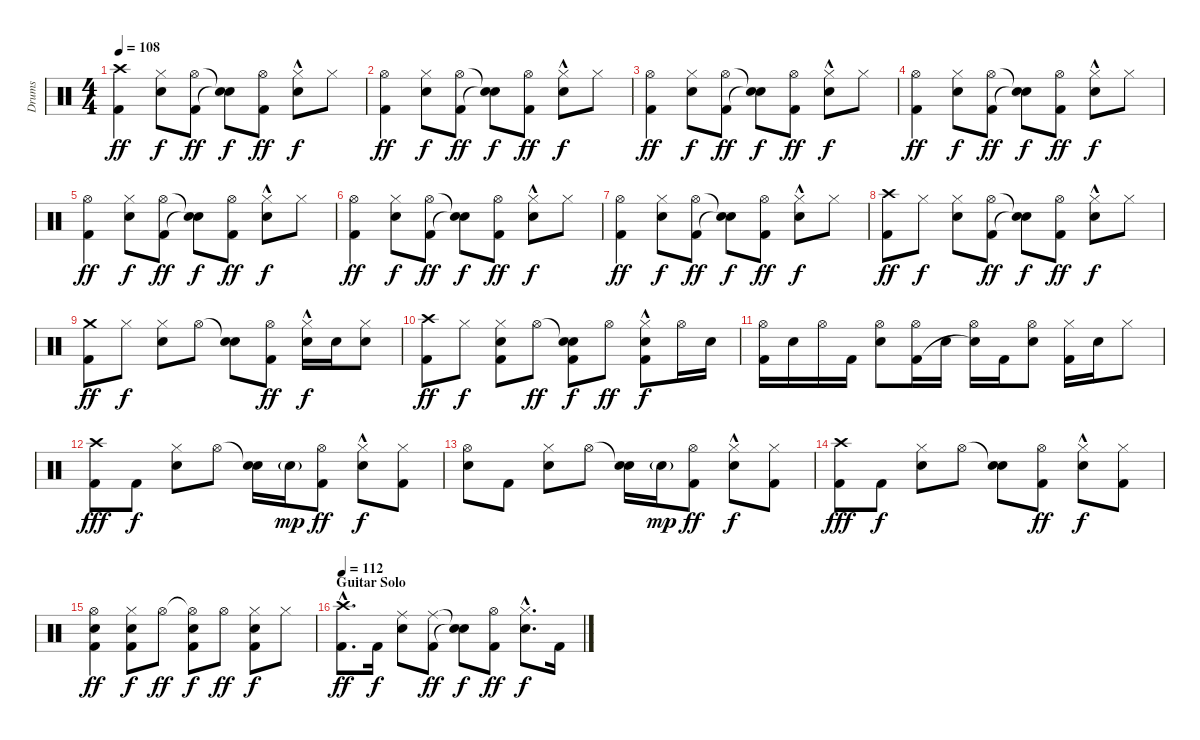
\track ("Drums" "Drums") {instrument percussion}
\staff {score}
\articulation defaults
\ts (4 4)
\tempo 108
\clef neutral
\ks c
("Crash high (hit)" "Kick (hit) 2").4{dy ff} ("Hi-Hat (closed)" "Electric Snare (hit)").8{dy f} ("Hi-Hat (open)" "Kick (hit) 2").8{dy ff} ("Snare (hit)"{t} "Snare (hit)"{t}).8{dy f} ("Hi-Hat (open)" "Kick (hit) 2").8{dy ff} ("Hi-Hat (closed)" "Electric Snare (hit)"{hac}).8{dy f} "Hi-Hat (closed)".8 |
("Hi-Hat (open)" "Kick (hit) 2").4{dy ff} ("Hi-Hat (closed)" "Electric Snare (hit)").8{dy f} ("Hi-Hat (open)" "Kick (hit) 2").8{dy ff} ("Snare (hit)"{t} "Snare (hit)"{t}).8{dy f} ("Hi-Hat (open)" "Kick (hit) 2").8{dy ff} ("Hi-Hat (closed)" "Electric Snare (hit)"{hac}).8{dy f} "Hi-Hat (closed)".8 |
("Hi-Hat (open)" "Kick (hit) 2").4{dy ff} ("Hi-Hat (closed)" "Electric Snare (hit)").8{dy f} ("Hi-Hat (open)" "Kick (hit) 2").8{dy ff} ("Snare (hit)"{t} "Snare (hit)"{t}).8{dy f} ("Hi-Hat (open)" "Kick (hit) 2").8{dy ff} ("Hi-Hat (closed)" "Electric Snare (hit)"{hac}).8{dy f} "Hi-Hat (closed)".8 |
("Hi-Hat (open)" "Kick (hit) 2").4{dy ff} ("Hi-Hat (closed)" "Electric Snare (hit)").8{dy f} ("Hi-Hat (open)" "Kick (hit) 2").8{dy ff} ("Snare (hit)"{t} "Snare (hit)"{t}).8{dy f} ("Hi-Hat (open)" "Kick (hit) 2").8{dy ff} ("Hi-Hat (closed)" "Electric Snare (hit)"{hac}).8{dy f} "Hi-Hat (closed)".8 |
("Hi-Hat (open)" "Kick (hit) 2").4{dy ff} ("Hi-Hat (closed)" "Electric Snare (hit)").8{dy f} ("Hi-Hat (open)" "Kick (hit) 2").8{dy ff} ("Snare (hit)"{t} "Snare (hit)"{t}).8{dy f} ("Hi-Hat (open)" "Kick (hit) 2").8{dy ff} ("Hi-Hat (closed)" "Electric Snare (hit)"{hac}).8{dy f} "Hi-Hat (closed)".8 |
("Hi-Hat (open)" "Kick (hit) 2").4{dy ff} ("Hi-Hat (closed)" "Electric Snare (hit)").8{dy f} ("Hi-Hat (open)" "Kick (hit) 2").8{dy ff} ("Snare (hit)"{t} "Snare (hit)"{t}).8{dy f} ("Hi-Hat (open)" "Kick (hit) 2").8{dy ff} ("Hi-Hat (closed)" "Electric Snare (hit)"{hac}).8{dy f} "Hi-Hat (closed)".8 |
("Hi-Hat (open)" "Kick (hit) 2").4{dy ff} ("Hi-Hat (closed)" "Electric Snare (hit)").8{dy f} ("Hi-Hat (open)" "Kick (hit) 2").8{dy ff} ("Snare (hit)"{t} "Snare (hit)"{t}).8{dy f} ("Hi-Hat (open)" "Kick (hit) 2").8{dy ff} ("Hi-Hat (closed)" "Electric Snare (hit)"{hac}).8{dy f} "Hi-Hat (closed)".8 |
("Crash high (hit)" "Kick (hit) 2").8{dy ff} "Hi-Hat (closed)".8{dy f} ("Hi-Hat (closed)" "Electric Snare (hit)").8 ("Hi-Hat (open)" "Kick (hit) 2").8{dy ff} ("Snare (hit)"{t} "Snare (hit)"{t}).8{dy f} ("Hi-Hat (open)" "Kick (hit) 2").8{dy ff} ("Hi-Hat (closed)" "Electric Snare (hit)"{hac}).8{dy f} "Hi-Hat (closed)".8 |
("Crash medium (hit)" "Kick (hit) 2").8{dy ff} "Hi-Hat (closed)".8{dy f} ("Hi-Hat (closed)" "Electric Snare (hit)").8 "Hi-Hat (open)".8 ("Snare (hit)"{t} "Electric Snare (hit)").8 ("Hi-Hat (open)" "Kick (hit) 2").8{dy ff} ("Hi-Hat (closed)" "Electric Snare (hit)"{hac}).16{dy f} "Electric Snare (hit)".16 ("Hi-Hat (closed)" "Electric Snare (hit)").8 |
("Crash high (hit)" "Kick (hit) 2").8{dy ff} "Hi-Hat (closed)".8{dy f} ("Hi-Hat (closed)" "Electric Snare (hit)" "Kick (hit) 2").8 "Hi-Hat (open)".8{dy ff} ("Snare (hit)"{t} "Electric Snare (hit)" "Kick (hit) 2").8{dy f} "Hi-Hat (open)".8{dy ff} ("Hi-Hat (closed)" "Electric Snare (hit)"{hac} "Kick (hit) 2").8{dy f} "Hi-Hat (open)".16 "Electric Snare (hit)".16 |
("Hi-Hat (open)" "Kick (hit) 2").16 "Electric Snare (hit)".16 "Hi-Hat (open)".16 "Kick (hit) 2".16 ("Hi-Hat (open)" "Electric Snare (hit)").8 ("Hi-Hat (open)" "Kick (hit) 2").16 "Electric Snare (hit)".16 ("Hi-Hat (open)" "Snare (hit)"{t}).16 "Kick (hit) 2".16 ("Hi-Hat (open)" "Electric Snare (hit)").8 ("Hi-Hat (closed)" "Kick (hit) 2").16 "Electric Snare (hit)".16 "Hi-Hat (closed)".8 |
("Crash high (hit)" "Kick (hit) 2").8{dy fff} "Kick (hit) 2".8{dy f} ("Hi-Hat (closed)" "Electric Snare (hit)").8 "Hi-Hat (open)".8 ("Snare (hit)"{t} "Electric Snare (hit)").16 "Electric Snare (hit)"{g}.16{dy mp} ("Hi-Hat (open)" "Kick (hit) 2").8{dy ff} ("Hi-Hat (closed)" "Electric Snare (hit)"{hac}).8{dy f} ("Hi-Hat (closed)" "Kick (hit) 2").8 |
("Hi-Hat (open)" "Electric Snare (hit)").8 "Kick (hit) 2".8 ("Hi-Hat (closed)" "Electric Snare (hit)").8 "Hi-Hat (open)".8 ("Snare (hit)"{t} "Electric Snare (hit)").16 "Electric Snare (hit)"{g}.16{dy mp} ("Hi-Hat (open)" "Kick (hit) 2").8{dy ff} ("Hi-Hat (closed)" "Electric Snare (hit)"{hac}).8{dy f} ("Hi-Hat (closed)" "Kick (hit) 2").8 |
("Crash high (hit)" "Kick (hit) 2").8{dy fff} "Kick (hit) 2".8{dy f} ("Hi-Hat (closed)" "Electric Snare (hit)").8 "Hi-Hat (open)".8 ("Snare (hit)"{t} "Electric Snare (hit)").8 ("Hi-Hat (open)" "Kick (hit) 2").8{dy ff} ("Hi-Hat (closed)" "Electric Snare (hit)"{hac}).8{dy f} ("Hi-Hat (closed)" "Kick (hit) 2").8 |
("Hi-Hat (open)" "Electric Snare (hit)" "Kick (hit) 2").4{dy ff} ("Hi-Hat (closed)" "Electric Snare (hit)" "Kick (hit) 2").8{dy f} "Hi-Hat (open)".8{dy ff} ("Hi-Hat (open)"{t} "Electric Snare (hit)" "Kick (hit) 2").8{dy f} "Hi-Hat (open)".8{dy ff} ("Hi-Hat (closed)" "Electric Snare (hit)" "Kick (hit) 2").8{dy f} "Hi-Hat (closed)".8 |
\section ("" "Guitar Solo")
\tempo 112
("Crash high (hit)"{hac} "Kick (hit) 2"{hac}).8{d dy ff} "Kick (hit) 2".16{dy f} ("Ride (middle)" "Electric Snare (hit)").8 ("Ride (middle)" "Kick (hit) 2").8{dy ff} ("Snare (hit)"{t} "Snare (hit)"{t}).8{dy f} ("Hi-Hat (open)" "Kick (hit) 2").8{dy ff} ("Hi-Hat (closed)"{hac} "Electric Snare (hit)"{hac}).8{d dy f} "Kick (hit) 2".16
